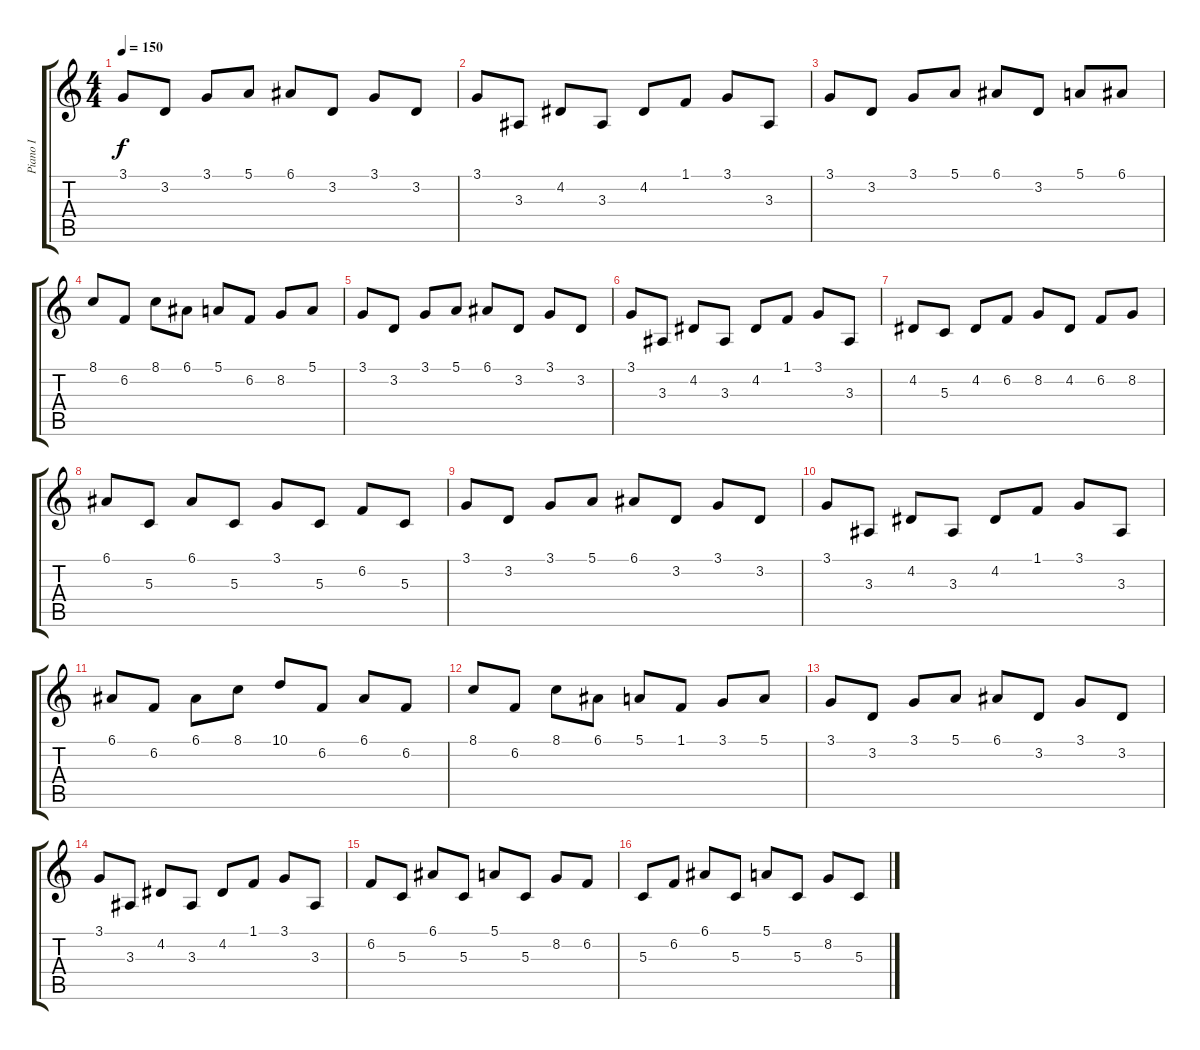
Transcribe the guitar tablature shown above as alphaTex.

\track ("Piano I" "Piano I") {instrument acousticgrandpiano}
\staff {score tabs}
\tuning (E4 B3 G3 D3 A2 E2) {hide}
\ts (4 4)
\tempo 150
\clef g2
\ks c
3.1.8{dy f instrument acousticgrandpiano} 3.2.8 3.1.8 5.1.8 6.1.8 3.2.8 3.1.8 3.2.8 |
3.1.8 3.3.8 4.2.8 3.3.8 4.2.8 1.1.8 3.1.8 3.3.8 |
3.1.8 3.2.8 3.1.8 5.1.8 6.1.8 3.2.8 5.1.8 6.1.8 |
8.1.8 6.2.8 8.1.8 6.1.8 5.1.8 6.2.8 8.2.8 5.1.8 |
3.1.8 3.2.8 3.1.8 5.1.8 6.1.8 3.2.8 3.1.8 3.2.8 |
3.1.8 3.3.8 4.2.8 3.3.8 4.2.8 1.1.8 3.1.8 3.3.8 |
4.2.8 5.3.8 4.2.8 6.2.8 8.2.8 4.2.8 6.2.8 8.2.8 |
6.1.8 5.3.8 6.1.8 5.3.8 3.1.8 5.3.8 6.2.8 5.3.8 |
3.1.8 3.2.8 3.1.8 5.1.8 6.1.8 3.2.8 3.1.8 3.2.8 |
3.1.8 3.3.8 4.2.8 3.3.8 4.2.8 1.1.8 3.1.8 3.3.8 |
6.1.8 6.2.8 6.1.8 8.1.8 10.1.8 6.2.8 6.1.8 6.2.8 |
8.1.8 6.2.8 8.1.8 6.1.8 5.1.8 1.1.8 3.1.8 5.1.8 |
3.1.8 3.2.8 3.1.8 5.1.8 6.1.8 3.2.8 3.1.8 3.2.8 |
3.1.8 3.3.8 4.2.8 3.3.8 4.2.8 1.1.8 3.1.8 3.3.8 |
6.2.8 5.3.8 6.1.8 5.3.8 5.1.8 5.3.8 8.2.8 6.2.8 |
5.3.8 6.2.8 6.1.8 5.3.8 5.1.8 5.3.8 8.2.8 5.3.8
